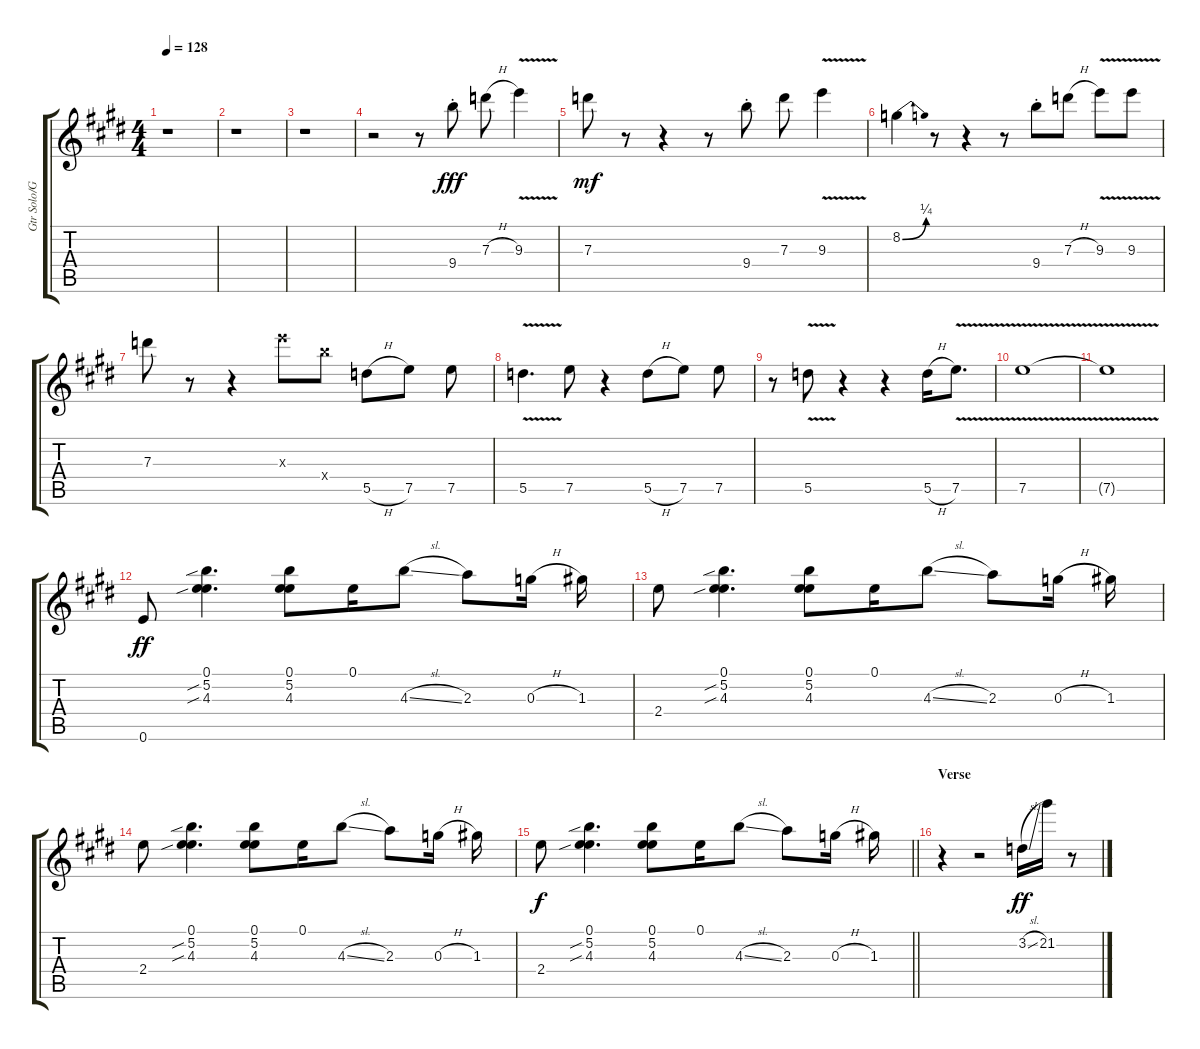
\track ("Gtr Solo/Gtr, Fill's" "Gtr Solo/G") {instrument distortionguitar}
\staff {score tabs}
\tuning (E4 B3 G4 D4 A3 E3) {hide}
\ts (4 4)
\tempo 128
\clef g2
\ks e
r.1{dy fff instrument distortionguitar} |
\ks c#minor
r.1 |
r.1 |
r.2 r.8 9.4{st}.8 7.3{h}.8 9.3{v}.4 |
\ks e
7.3.8{dy mf} r.8 r.4 r.8 9.4{st}.8 7.3.8 9.3{v}.4 |
\ks c#minor
8.2{be (bend 0 0 60 1)}.4 r.8 r.4 r.8 9.4{st}.8 7.3{h}.8 9.3{v}.8 9.3{v}.8 |
7.3.8 r.8 r.4 9.3{x}.8 9.4{x}.8 5.5{h}.8 7.5.8 7.5.8 |
5.5{v}.4{d} 7.5.8 r.4 5.5{h}.8 7.5.8 7.5.8 |
\ks e
r.8 5.5{v}.8 r.4 r.4 5.5{h}.16 7.5{v}.8{d} |
\ks c#minor
7.5{v}.1 |
7.5{v t}.1 |
\ks e
0.6.8{dy ff} (0.1 5.2{sib} 4.3{sib}).4{d} (0.1 5.2 4.3).8 0.1.16 4.3{sl}.8 2.3.8 0.3{h}.16 1.3.16 |
\ks c#minor
2.4.8 (0.1 5.2{sib} 4.3{sib}).4{d} (0.1 5.2 4.3).8 0.1.16 4.3{sl}.8 2.3.8 0.3{h}.16 1.3.16 |
2.4.8 (0.1 5.2{sib} 4.3{sib}).4{d} (0.1 5.2 4.3).8 0.1.16 4.3{sl}.8 2.3.8 0.3{h}.16 1.3.16 |
\barLineRight lightlight
\ks e
2.4.8{dy f} (0.1 5.2{sib} 4.3{sib}).4{d} (0.1 5.2 4.3).8 0.1.16 4.3{sl}.8 2.3.8 0.3{h}.16 1.3.16 |
\section ("" "Verse")
\ks c#minor
r.4 r.2 3.2{sl}.16{dy ff} 21.2.16 r.8
